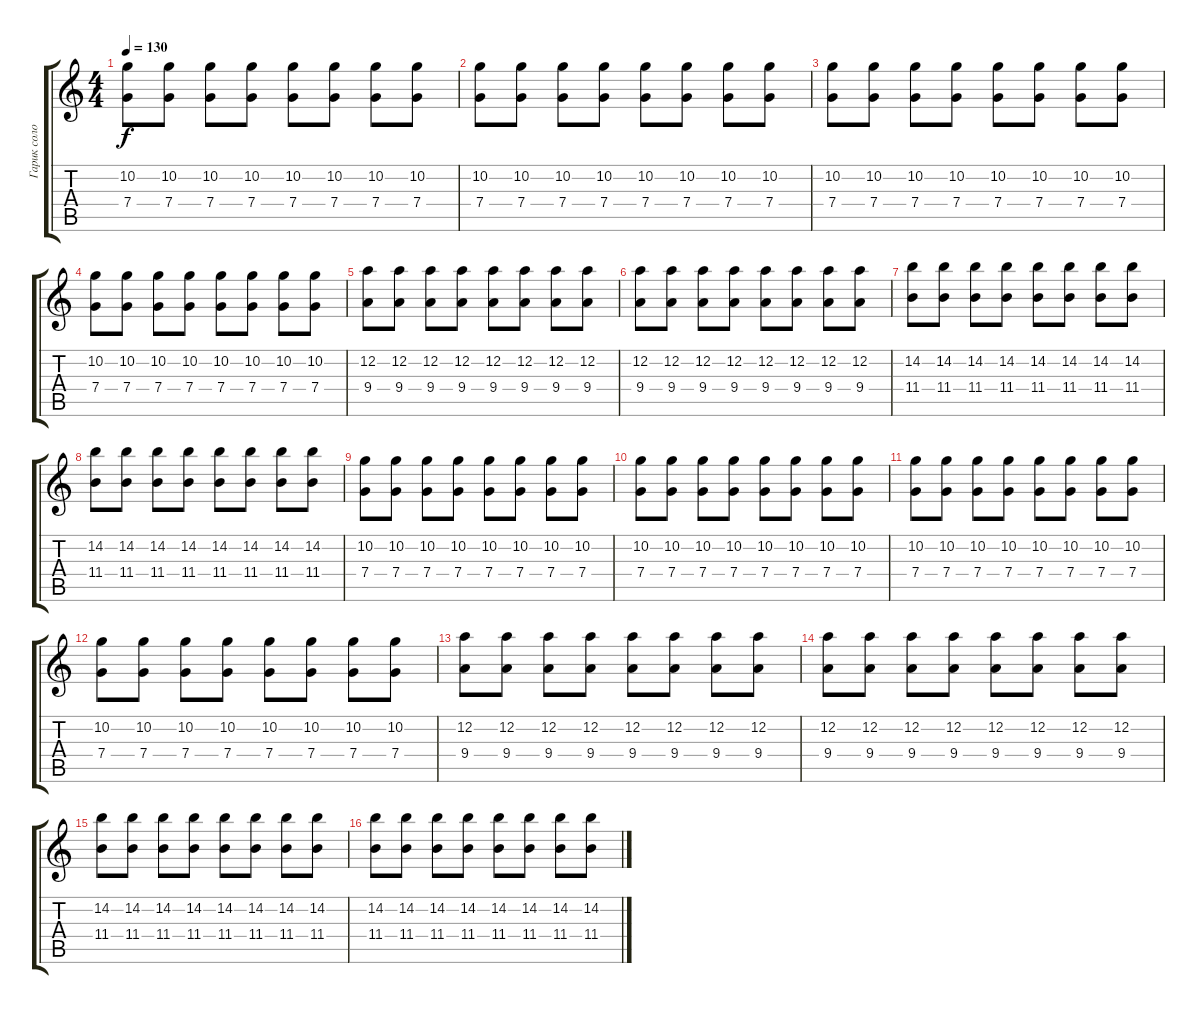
\track ("Гарик соло" "Гарик соло") {instrument acousticguitarsteel}
\staff {score tabs}
\tuning (D4 A3 F3 C3 G2 C2) {hide}
\ts (4 4)
\tempo 130
\clef g2
\ks c
(10.2 7.4).8{dy f} (10.2 7.4).8 (10.2 7.4).8 (10.2 7.4).8 (10.2 7.4).8 (10.2 7.4).8 (10.2 7.4).8 (10.2 7.4).8 |
(10.2 7.4).8 (10.2 7.4).8 (10.2 7.4).8 (10.2 7.4).8 (10.2 7.4).8 (10.2 7.4).8 (10.2 7.4).8 (10.2 7.4).8 |
(10.2 7.4).8 (10.2 7.4).8 (10.2 7.4).8 (10.2 7.4).8 (10.2 7.4).8 (10.2 7.4).8 (10.2 7.4).8 (10.2 7.4).8 |
(10.2 7.4).8 (10.2 7.4).8 (10.2 7.4).8 (10.2 7.4).8 (10.2 7.4).8 (10.2 7.4).8 (10.2 7.4).8 (10.2 7.4).8 |
(12.2 9.4).8 (12.2 9.4).8 (12.2 9.4).8 (12.2 9.4).8 (12.2 9.4).8 (12.2 9.4).8 (12.2 9.4).8 (12.2 9.4).8 |
(12.2 9.4).8 (12.2 9.4).8 (12.2 9.4).8 (12.2 9.4).8 (12.2 9.4).8 (12.2 9.4).8 (12.2 9.4).8 (12.2 9.4).8 |
(14.2 11.4).8 (14.2 11.4).8 (14.2 11.4).8 (14.2 11.4).8 (14.2 11.4).8 (14.2 11.4).8 (14.2 11.4).8 (14.2 11.4).8 |
(14.2 11.4).8 (14.2 11.4).8 (14.2 11.4).8 (14.2 11.4).8 (14.2 11.4).8 (14.2 11.4).8 (14.2 11.4).8 (14.2 11.4).8 |
(10.2 7.4).8 (10.2 7.4).8 (10.2 7.4).8 (10.2 7.4).8 (10.2 7.4).8 (10.2 7.4).8 (10.2 7.4).8 (10.2 7.4).8 |
(10.2 7.4).8 (10.2 7.4).8 (10.2 7.4).8 (10.2 7.4).8 (10.2 7.4).8 (10.2 7.4).8 (10.2 7.4).8 (10.2 7.4).8 |
(10.2 7.4).8 (10.2 7.4).8 (10.2 7.4).8 (10.2 7.4).8 (10.2 7.4).8 (10.2 7.4).8 (10.2 7.4).8 (10.2 7.4).8 |
(10.2 7.4).8 (10.2 7.4).8 (10.2 7.4).8 (10.2 7.4).8 (10.2 7.4).8 (10.2 7.4).8 (10.2 7.4).8 (10.2 7.4).8 |
(12.2 9.4).8 (12.2 9.4).8 (12.2 9.4).8 (12.2 9.4).8 (12.2 9.4).8 (12.2 9.4).8 (12.2 9.4).8 (12.2 9.4).8 |
(12.2 9.4).8 (12.2 9.4).8 (12.2 9.4).8 (12.2 9.4).8 (12.2 9.4).8 (12.2 9.4).8 (12.2 9.4).8 (12.2 9.4).8 |
(14.2 11.4).8 (14.2 11.4).8 (14.2 11.4).8 (14.2 11.4).8 (14.2 11.4).8 (14.2 11.4).8 (14.2 11.4).8 (14.2 11.4).8 |
(14.2 11.4).8 (14.2 11.4).8 (14.2 11.4).8 (14.2 11.4).8 (14.2 11.4).8 (14.2 11.4).8 (14.2 11.4).8 (14.2 11.4).8
